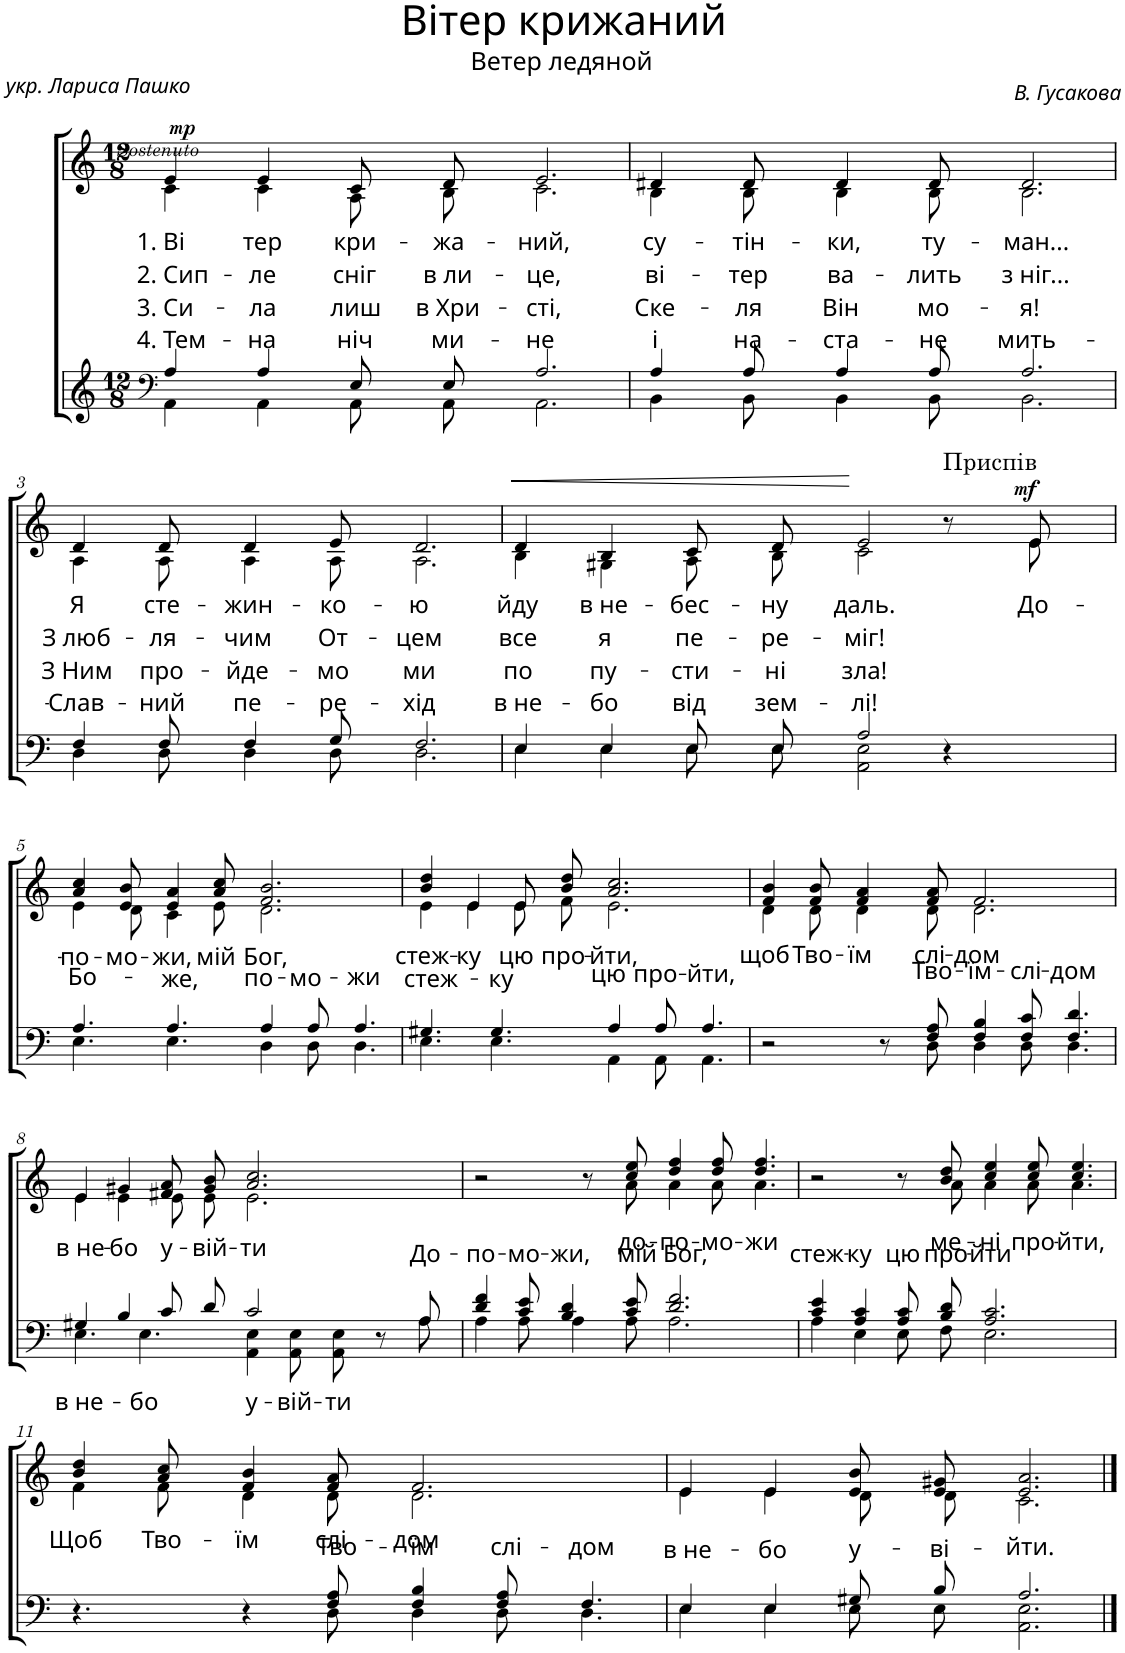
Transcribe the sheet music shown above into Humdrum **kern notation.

**kern	**text	**kern	**text	**text	**text	**text	**dynam
*part2	*part2	*part1	*part1	*part1	*part1	*part1	*part1
*staff2	*staff2	*staff1	*staff1	*staff1	*staff1	*staff1	*staff1
*I"Voice	*	*I"Voice	*	*	*	*	*
*I'V	*	*I'V	*	*	*	*	*
*clefF4	*	*clefG2	*	*	*	*	*
*k[]	*	*k[]	*	*	*	*	*
*M12/8	*	*M12/8	*	*	*	*	*
=1	=1	=1	=1	=1	=1	=1	=1
*^	*	*	*	*	*	*	*
!	!	!	!LO:TX:b:i:t=Sostenuto	!	!	!	!	!
!	!	!	!	!LO:LY:b	!LO:LY:b	!LO:LY:b	!LO:LY:b	!LO:DY:a
*	*	*	*^	*	*	*	*	*
4A/	4AA\	.	4e/	4c\	1. Ві	-2. Сип-	3. Си-	4. Тем-	mp
!	!	!	!	!	!LO:LY:b	!LO:LY:b	!LO:LY:b	!LO:LY:b	!
4A/	4AA\	.	4e/	4c\	тер	-ле	-ла	-на	.
!	!	!	!	!	!LO:LY:b	!LO:LY:b	!LO:LY:b	!LO:LY:b	!
8E/L	8AA\L	.	8c/L	8A\L	кри-	сніг	лиш	ніч	.
!	!	!	!	!	!LO:LY:b	!LO:LY:b	!LO:LY:b	!LO:LY:b	!
8E/J	8AA\J	.	8d/J	8B\J	-жа-	в ли-	в Хри-	ми-	.
!	!	!	!	!	!LO:LY:b	!LO:LY:b	!LO:LY:b	!LO:LY:b	!
2.A/	2.AA\	.	2.e/	2.c\	-ний,	-це,	-сті,	-не	.
=2	=2	=2	=2	=2	=2	=2	=2	=2	=2
!	!	!	!	!	!LO:LY:b	!LO:LY:b	!LO:LY:b	!LO:LY:b	!
4A/	4BB\	.	4d#X/	4B\	су-	ві-	Ске-	і	.
!	!	!	!	!	!LO:LY:b	!LO:LY:b	!LO:LY:b	!LO:LY:b	!
8A/	8BB\	.	8d#/	8B\	-тін-	-тер	-ля	на-	.
!	!	!	!	!	!LO:LY:b	!LO:LY:b	!LO:LY:b	!LO:LY:b	!
4A/	4BB\	.	4d#/	4B\	-ки,	ва-	Він	-ста-	.
!	!	!	!	!	!LO:LY:b	!LO:LY:b	!LO:LY:b	!LO:LY:b	!
8A/	8BB\	.	8d#/	8B\	ту-	-лить	мо-	-не	.
!	!	!	!	!	!LO:LY:b	!LO:LY:b	!LO:LY:b	!LO:LY:b	!
2.A/	2.BB\	.	2.d#/	2.B\	-ман...	з ніг...	-я!	мить-	.
!!LO:LB:g=z	!!
=3	=3	=3	=3	=3	=3	=3	=3	=3	=3
!	!	!	!	!	!LO:LY:b	!LO:LY:b	!LO:LY:b	!LO:LY:b	!
4F/	4D\	.	4d/	4A\	Я	З люб-	З Ним	-Слав-	.
!	!	!	!	!	!LO:LY:b	!LO:LY:b	!LO:LY:b	!LO:LY:b	!
8F/	8D\	.	8d/	8A\	сте-	-ля-	про-	-ний	.
!	!	!	!	!	!LO:LY:b	!LO:LY:b	!LO:LY:b	!LO:LY:b	!
4F/	4D\	.	4d/	4A\	-жин-	-чим	-йде-	пе-	.
!	!	!	!	!	!LO:LY:b	!LO:LY:b	!LO:LY:b	!LO:LY:b	!
8G/	8D\	.	8e/	8A\	-ко-	От-	-мо	-ре-	.
!	!	!	!	!	!LO:LY:b	!LO:LY:b	!LO:LY:b	!LO:LY:b	!
2.F/	2.D\	.	2.d/	2.A\	-ю	-цем	ми	-хід	.
=4	=4	=4	=4	=4	=4	=4	=4	=4	=4
!	!	!	!	!	!LO:LY:b	!LO:LY:b	!LO:LY:b	!LO:LY:b	!LO:HP:b
4E/	4E\	.	4d/	4B\	йду	все	по	в не-	<
!	!	!	!	!	!LO:LY:b	!LO:LY:b	!LO:LY:b	!LO:LY:b	!
4E/	4E\	.	4B/	4G#X\	в не-	я	пу-	-бо	.
!	!	!	!	!	!LO:LY:b	!LO:LY:b	!LO:LY:b	!LO:LY:b	!
8E/L	8E\L	.	8c/L	8A\L	-бес-	пе-	-сти-	від	.
!	!	!	!	!	!LO:LY:b	!LO:LY:b	!LO:LY:b	!LO:LY:b	!
8E/J	8E\J	.	8d/J	8B\J	-ну	-ре-	-ні	зем-	.
!	!	!	!	!	!LO:LY:b	!LO:LY:b	!LO:LY:b	!LO:LY:b	!
2A/	2AA\ 2E\	.	2e/	2c\	даль.	-міг!	зла!	-лі!	.
!	!	!	!LO:TX:a:t=Приспів	!	!	!	!	!	!
4r	4ryy	.	8r	8ryy	.	.	.	.	[
!	!	!	!	!	!LO:LY:b	!	!	!	!LO:DY:a
.	.	.	8e/	8e\	До-	.	.	.	mf
!!LO:LB:g=z	!!
=5	=5	=5	=5	=5	=5	=5	=5	=5	=5
!	!	!LO:LY:a	!	!	!LO:LY:b	!	!	!	!
4.A/	4.E\	Бо-	4a/ 4cc/	4e\	-по-	.	.	.	.
!	!	!	!	!	!LO:LY:b	!	!	!	!
.	.	.	8e/ 8b/	8d\	-мо-	.	.	.	.
!	!	!LO:LY:a	!	!	!LO:LY:b	!	!	!	!
4.A/	4.E\	-же,	4e/ 4a/	4c\	-жи,	.	.	.	.
!	!	!	!	!	!LO:LY:b	!	!	!	!
.	.	.	8a/ 8cc/	8e\	мій	.	.	.	.
!	!	!LO:LY:a	!	!	!LO:LY:b	!	!	!	!
4A/	4D\	по-	2.f/ 2.b/	2.d\	Бог,	.	.	.	.
!	!	!LO:LY:a	!	!	!	!	!	!	!
8A/	8D\	-мо-	.	.	.	.	.	.	.
!	!	!LO:LY:a	!	!	!	!	!	!	!
4.A/	4.D\	-жи	.	.	.	.	.	.	.
=6	=6	=6	=6	=6	=6	=6	=6	=6	=6
!	!	!LO:LY:a	!	!	!LO:LY:b	!	!	!	!
4.G#X/	4.E\	стеж-	4b/ 4dd/	4e\	стеж-	.	.	.	.
!	!	!	!	!	!LO:LY:b	!	!	!	!
.	.	.	4e/	4e\	-ку	.	.	.	.
!	!	!LO:LY:a	!	!	!	!	!	!	!
4.G#/	4.E\	-ку	.	.	.	.	.	.	.
!	!	!	!	!	!LO:LY:b	!	!	!	!
.	.	.	8e/L	8e\L	цю	.	.	.	.
!	!	!	!	!	!LO:LY:b	!	!	!	!
.	.	.	8b/ 8dd/J	8f\J	про-	.	.	.	.
!	!	!LO:LY:a	!	!	!LO:LY:b	!	!	!	!
4A/	4AA\	цю	2.a/ 2.cc/	2.e\	-йти,	.	.	.	.
!	!	!LO:LY:a	!	!	!	!	!	!	!
8A/	8AA\	про-	.	.	.	.	.	.	.
!	!	!LO:LY:a	!	!	!	!	!	!	!
4.A/	4.AA\	-йти,	.	.	.	.	.	.	.
=7	=7	=7	=7	=7	=7	=7	=7	=7	=7
!	!	!	!	!	!LO:LY:b	!	!	!	!
2r	8ryy	.	4f/ 4b/	4d\	щоб	.	.	.	.
!	!	!	!	!	!LO:LY:b	!	!	!	!
*v	*v	*	*	*	*	*	*	*	*
.	.	8f/ 8b/	8d\	Тво-	.	.	.	.
!	!	!	!	!LO:LY:b	!	!	!	!
.	.	4f/ 4a/	4d\	-їм	.	.	.	.
8r	.	.	.	.	.	.	.	.
!	!LO:LY:a	!	!	!LO:LY:b	!	!	!	!
*^	*	*	*	*	*	*	*	*
8F/ 8A/	8D\	Тво-	8f/ 8a/	8d\	слі-	.	.	.	.
!	!	!LO:LY:a	!	!	!LO:LY:b	!	!	!	!
4F/ 4B/	4D\	-їм-	2.f/	2.d\	-дом	.	.	.	.
!	!	!LO:LY:a	!	!	!	!	!	!	!
8F/ 8c/	8D\	-слі-	.	.	.	.	.	.	.
!	!	!LO:LY:a	!	!	!	!	!	!	!
4.F/ 4.d/	4.D\	-дом	.	.	.	.	.	.	.
!!LO:LB:g=z	!!
=8	=8	=8	=8	=8	=8	=8	=8	=8	=8
!	!	!LO:LY:b	!	!	!LO:LY:b	!	!	!	!
4G#X/	4.E\	в не-	4e/	4e\	в не-	.	.	.	.
!	!	!	!	!	!LO:LY:b	!	!	!	!
4B/	.	.	4g#X/	4e\	-бо	.	.	.	.
!	!	!LO:LY:b	!	!	!	!	!	!	!
.	4.E\	-бо	.	.	.	.	.	.	.
!	!	!	!	!	!LO:LY:b	!	!	!	!
8c/L	.	.	8f#X/ 8a/L	8e\L	у-	.	.	.	.
!	!	!	!	!	!LO:LY:b	!	!	!	!
8d/J	.	.	8g#/ 8b/J	8e\J	-вій-	.	.	.	.
!	!	!LO:LY:b	!	!	!LO:LY:b	!	!	!	!
2c/	4AA\ 4E\	у-	2.a/ 2.cc/	2.e\	-ти	.	.	.	.
!	!	!LO:LY:b	!	!	!	!	!	!	!
.	8AA\ 8E\	-вій-	.	.	.	.	.	.	.
!	!	!LO:LY:b	!	!	!	!	!	!	!
.	8AA\ 8E\L	-ти	.	.	.	.	.	.	.
8r	8ryy	.	.	.	.	.	.	.	.
!	!	!LO:LY:a	!	!	!	!	!	!	!
8A/	8A\J	До-	.	.	.	.	.	.	.
=9	=9	=9	=9	=9	=9	=9	=9	=9	=9
!	!	!LO:LY:a	!	!	!	!	!	!	!
4d/ 4f/	4A\	-по-	2r	8ryy	.	.	.	.	.
!	!	!LO:LY:a	!	!	!	!	!	!	!
*	*	*	*v	*v	*	*	*	*	*
8c/ 8e/	8A\	-мо-	.	.	.	.	.	.
!	!	!LO:LY:a	!	!	!	!	!	!
4B/ 4d/	4A\	-жи,	.	.	.	.	.	.
.	.	.	8r	.	.	.	.	.
!	!	!LO:LY:a	!	!LO:LY:b	!	!	!	!
*	*	*	*^	*	*	*	*	*
8c/ 8e/	8A\	мій	8cc/ 8ee/	8a\	до-	.	.	.	.
!	!	!LO:LY:a	!	!	!LO:LY:b	!	!	!	!
2.d/ 2.f/	2.A\	Бог,	4dd/ 4ff/	4a\	-по-	.	.	.	.
!	!	!	!	!	!LO:LY:b	!	!	!	!
.	.	.	8dd/ 8ff/	8a\	-мо-	.	.	.	.
!	!	!	!	!	!LO:LY:b	!	!	!	!
.	.	.	4.dd/ 4.ff/	4.a\	-жи	.	.	.	.
=10	=10	=10	=10	=10	=10	=10	=10	=10	=10
!	!	!LO:LY:a	!	!	!	!	!	!	!
4c/ 4e/	4A\	стеж-	2r	8ryy	.	.	.	.	.
!	!	!LO:LY:a	!	!	!	!	!	!	!
*	*	*	*v	*v	*	*	*	*	*
4A/ 4c/	4E\	-ку	.	.	.	.	.	.
!	!	!LO:LY:a	!	!	!	!	!	!
8A\ 8c\L	8E\L	цю	8r	.	.	.	.	.
!	!	!LO:LY:a	!	!LO:LY:b	!	!	!	!
*	*	*	*^	*	*	*	*	*
8B\ 8d\J	8F\J	про-	8b/ 8dd/	8a\	ме-	.	.	.	.
!	!	!LO:LY:a	!	!	!LO:LY:b	!	!	!	!
2.A/ 2.c/	2.E\	-йти	4cc/ 4ee/	4a\	-ні	.	.	.	.
!	!	!	!	!	!LO:LY:b	!	!	!	!
.	.	.	8cc/ 8ee/	8a\	про-	.	.	.	.
!	!	!	!	!	!LO:LY:b	!	!	!	!
.	.	.	4.cc/ 4.ee/	4.a\	-йти,	.	.	.	.
!!LO:LB:g=z	!!
=11	=11	=11	=11	=11	=11	=11	=11	=11	=11
!	!	!	!	!	!LO:LY:b	!	!	!	!
4.r	8ryy	.	4b/ 4dd/	4f\	Щоб	.	.	.	.
!	!	!	!	!	!LO:LY:b	!	!	!	!
*v	*v	*	*	*	*	*	*	*	*
.	.	8a/ 8cc/	8f\	Тво-	.	.	.	.
!	!	!	!	!LO:LY:b	!	!	!	!
4r	.	4f/ 4b/	4d\	-їм	.	.	.	.
!	!LO:LY:a	!	!	!LO:LY:b	!	!	!	!
*^	*	*	*	*	*	*	*	*
8F/ 8A/	8D\	Тво-	8f/ 8a/	8d\	слі-	.	.	.	.
!	!	!LO:LY:a	!	!	!LO:LY:b	!	!	!	!
4F/ 4B/	4D\	-їм	2.f/	2.d\	-дом	.	.	.	.
!	!	!LO:LY:a	!	!	!	!	!	!	!
8F/ 8A/	8D\	слі-	.	.	.	.	.	.	.
!	!	!LO:LY:a	!	!	!	!	!	!	!
4.F/	4.D\	-дом	.	.	.	.	.	.	.
=12	=12	=12	=12	=12	=12	=12	=12	=12	=12
!	!	!	!	!	!LO:LY:b	!	!	!	!
4E/	4E\	.	4e/	4e\	в не-	.	.	.	.
!	!	!	!	!	!LO:LY:b	!	!	!	!
4E/	4E\	.	4e/	4e\	-бо	.	.	.	.
!	!	!	!	!	!LO:LY:b	!	!	!	!
8G#X/L	8E\L	.	8e/ 8b/L	8d\L	у-	.	.	.	.
!	!	!	!	!	!LO:LY:b	!	!	!	!
8B/J	8E\J	.	8e/ 8g#X/J	8d\J	-ві-	.	.	.	.
!	!	!	!	!	!LO:LY:b	!	!	!	!
2.A/	2.AA\ 2.E\	.	2.e/ 2.a/	2.c\	-йти.	.	.	.	.
*v	*v	*	*	*	*	*	*	*	*
*	*	*v	*v	*	*	*	*	*
==	==	==	==	==	==	==	==
*-	*-	*-	*-	*-	*-	*-	*-
